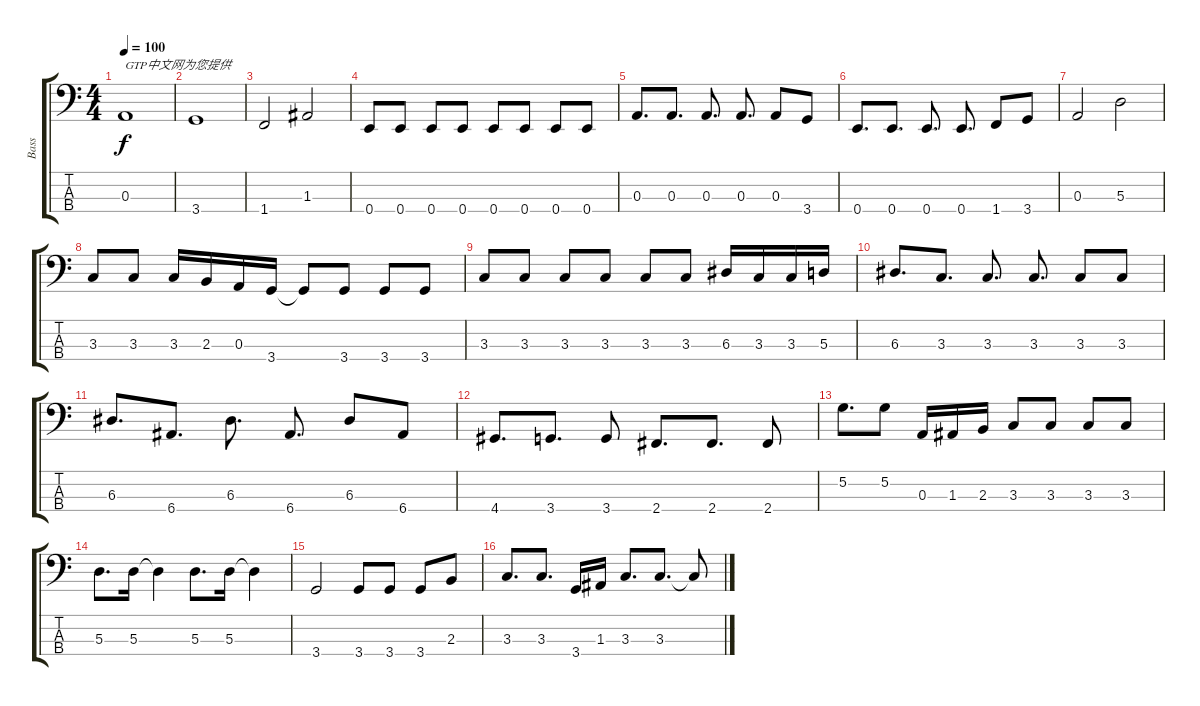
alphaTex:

\track ("Bass" "Bass") {instrument electricbassfinger}
\staff {score tabs}
\tuning (G2 D2 A1 E1) {hide}
\ts (4 4)
\tempo 100
\clef f4
\ks c
0.3.1{txt "GTP中文网为您提供" dy f instrument electricbassfinger} |
3.4.1 |
1.4.2 1.3.2 |
0.4.8 0.4.8 0.4.8 0.4.8 0.4.8 0.4.8 0.4.8 0.4.8 |
0.3.8{d} 0.3.8{d} 0.3.8{d} 0.3.8{d} 0.3.8 3.4.8 |
0.4.8{d} 0.4.8{d} 0.4.8{d} 0.4.8{d} 1.4.8 3.4.8 |
0.3.2 5.3.2 |
3.3.8 3.3.8 3.3.16 2.3.16 0.3.16 3.4.16 3.4{t}.8 3.4.8 3.4.8 3.4.8 |
3.3.8 3.3.8 3.3.8 3.3.8 3.3.8 3.3.8 6.3.16 3.3.16 3.3.16 5.3.16 |
6.3.8{d} 3.3.8{d} 3.3.8{d} 3.3.8{d} 3.3.8 3.3.8 |
6.3.8{d} 6.4.8{d} 6.3.8{d} 6.4.8{d} 6.3.8 6.4.8 |
4.4.8{d} 3.4.8{d} 3.4.8 2.4.8{d} 2.4.8{d} 2.4.8 |
5.2.8{d} 5.2.8 0.3.16 1.3.16 2.3.16 3.3.8 3.3.8 3.3.8 3.3.8 |
5.3.8{d} 5.3.16 5.3{t}.4 5.3.8{d} 5.3.16 5.3{t}.4 |
3.4.2 3.4.8 3.4.8 3.4.8 2.3.8 |
3.3.8{d} 3.3.8{d} 3.4.16 1.3.16 3.3.8{d} 3.3.8{d} 3.3{t}.8
